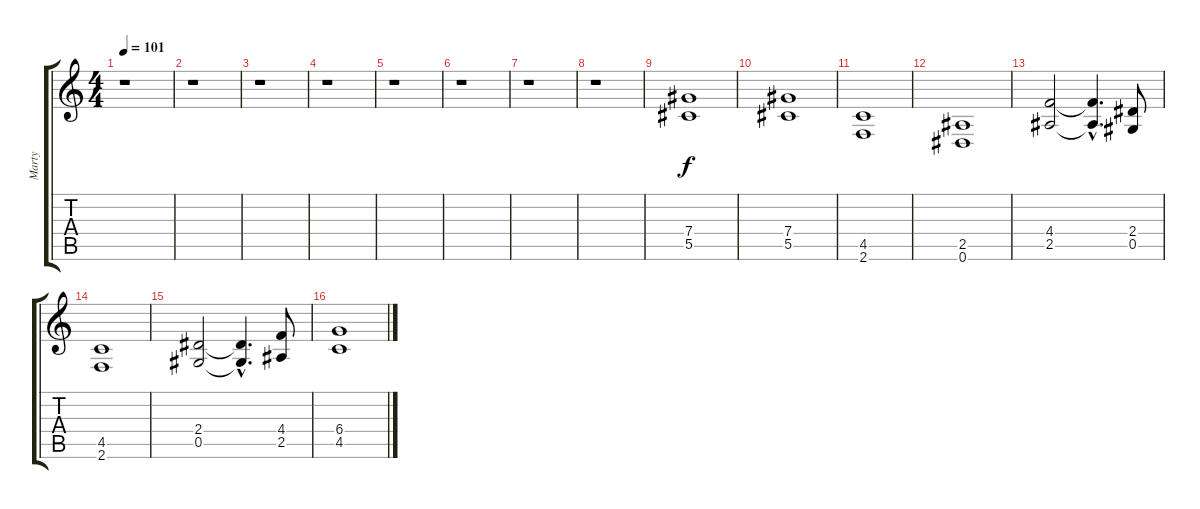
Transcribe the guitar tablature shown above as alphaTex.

\track ("Marty" "Marty") {instrument distortionguitar}
\staff {score tabs}
\tuning (Eb4 Bb3 Gb3 Db3 Ab2 Eb2) {hide}
\ts (4 4)
\tempo 101
\clef g2
\ks c
r.1{dy f} |
r.1 |
r.1 |
r.1 |
r.1 |
r.1 |
r.1 |
r.1 |
(7.4 5.5).1 |
(7.4 5.5).1 |
(4.5 2.6).1 |
(2.5 0.6).1 |
(4.4 2.5).2 (4.4{hac t} 2.5{hac t}).4{d} (2.4 0.5).8 |
(4.5 2.6).1 |
(2.4 0.5).2 (2.4{hac t} 0.5{hac t}).4{d} (4.4 2.5).8 |
(6.4 4.5).1
